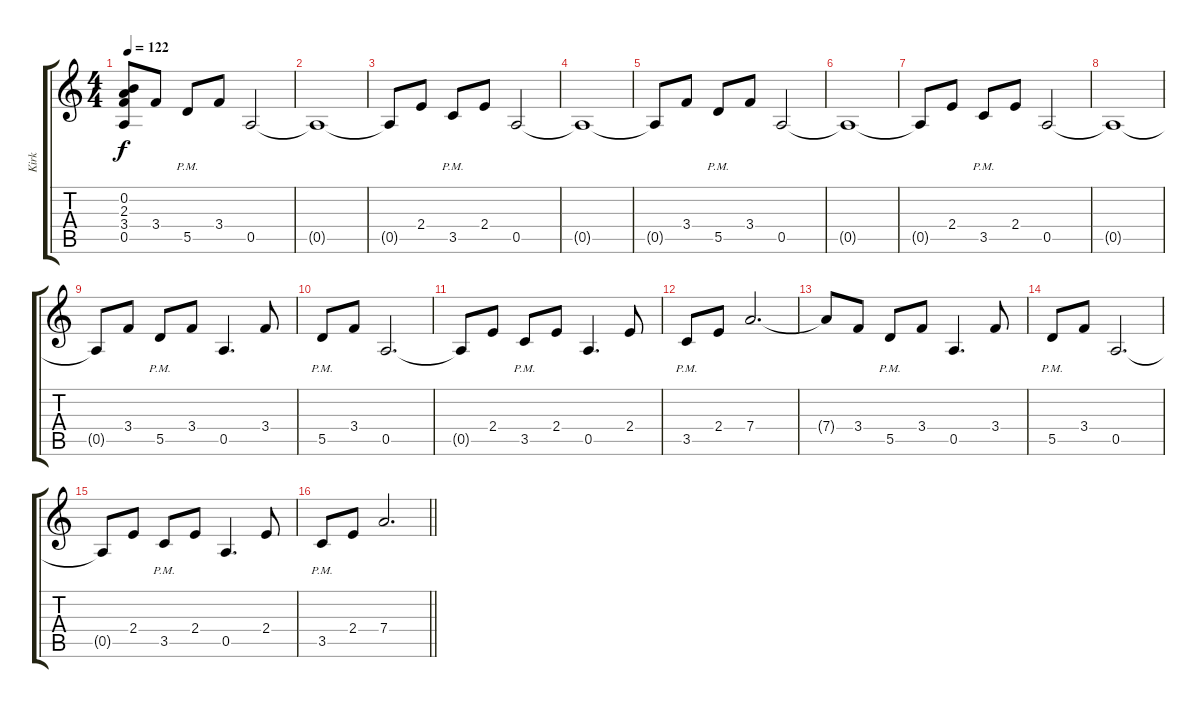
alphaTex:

\track ("Kirk" "Kirk") {instrument distortionguitar}
\staff {score tabs}
\tuning (E4 B3 G3 D3 A2 E2) {hide}
\ts (4 4)
\tempo 122
\clef g2
\ks c
(0.2 2.3 3.4 0.5).8{dy f} 3.4.8 5.5{pm}.8 3.4.8 0.5.2 |
0.5{t}.1 |
0.5{t}.8 2.4.8 3.5{pm}.8 2.4.8 0.5.2 |
0.5{t}.1 |
0.5{t}.8 3.4.8 5.5{pm}.8 3.4.8 0.5.2 |
0.5{t}.1 |
0.5{t}.8 2.4.8 3.5{pm}.8 2.4.8 0.5.2 |
0.5{t}.1 |
0.5{t}.8 3.4.8 5.5{pm}.8 3.4.8 0.5.4{d} 3.4.8 |
5.5{pm}.8 3.4.8 0.5.2{d} |
0.5{t}.8 2.4.8 3.5{pm}.8 2.4.8 0.5.4{d} 2.4.8 |
3.5{pm}.8 2.4.8 7.4.2{d} |
7.4{t}.8 3.4.8 5.5{pm}.8 3.4.8 0.5.4{d} 3.4.8 |
5.5{pm}.8 3.4.8 0.5.2{d} |
0.5{t}.8 2.4.8 3.5{pm}.8 2.4.8 0.5.4{d} 2.4.8 |
\barLineRight lightlight
3.5{pm}.8 2.4.8 7.4.2{d}
